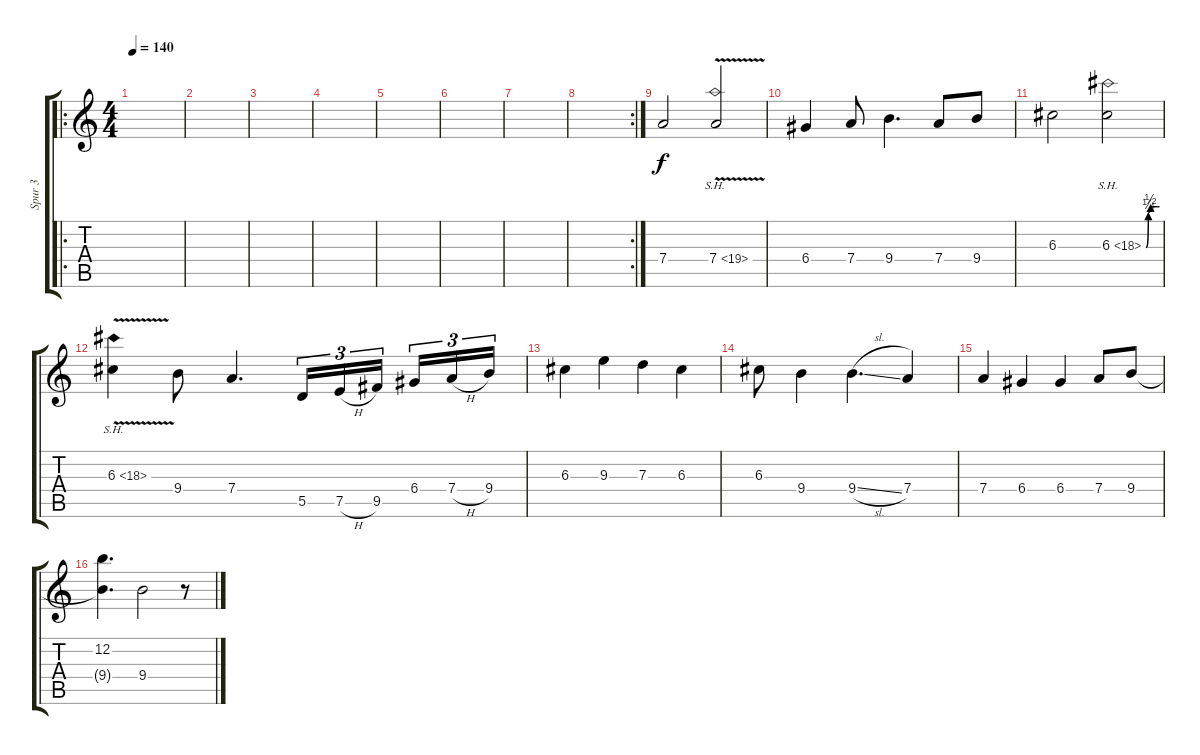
\track ("Spur 3" "Spur 3") {instrument overdrivenguitar}
\staff {score tabs}
\tuning (E4 B3 G3 D3 A2 E2) {hide}
\ro
\ts (4 4)
\tempo 140
\clef g2
\ks c
|
|
|
|
|
|
|
\rc 2
|
7.4.2 7.4{sh 12 v}.2 |
6.4.4 7.4.8 9.4.4{d} 7.4.8 9.4.8 |
6.3.2 6.3{be (custom 0 0 10 1 20 2 30 2 40 2 50 2 60 2) sh 12}.2 |
6.3{sh 12 v}.4 9.4.8 7.4.4{d} 5.5.16{tu (3 2)} 7.5{h}.16{tu (3 2)} 9.5.16{tu (3 2) beam splitsecondary} 6.4.16{tu (3 2)} 7.4{h}.16{tu (3 2)} 9.4.16{tu (3 2)} |
6.3.4 9.3.4 7.3.4 6.3.4 |
6.3.8 9.4.4 9.4{sl}.4{d} 7.4.4 |
7.4.4 6.4.4 6.4.4 7.4.8 9.4.8 |
(12.2 9.4{t}).4{d} 9.4.2 r.8
